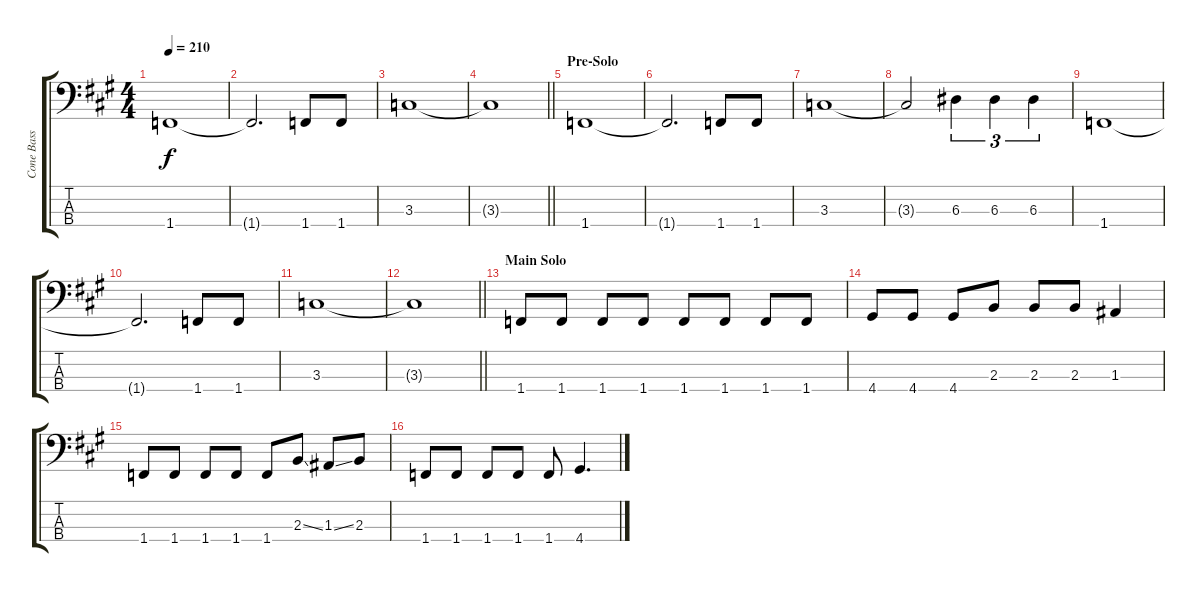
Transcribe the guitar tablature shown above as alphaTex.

\track ("Cone Bass" "Cone Bass") {instrument electricbasspick}
\staff {score tabs}
\tuning (G2 D2 A1 E1) {hide}
\ts (4 4)
\tempo 210
\clef f4
\ks a
1.4.1{dy f} |
1.4{t}.2{d} 1.4.8 1.4.8 |
3.3.1 |
\barLineRight lightlight
3.3{t}.1 |
\section ("" "Pre-Solo")
1.4.1 |
1.4{t}.2{d} 1.4.8 1.4.8 |
3.3.1 |
3.3{t}.2 6.3.4{tu (3 2)} 6.3.4{tu (3 2)} 6.3.4{tu (3 2)} |
1.4.1 |
1.4{t}.2{d} 1.4.8 1.4.8 |
3.3.1 |
\barLineRight lightlight
3.3{t}.1 |
\section ("" "Main Solo")
1.4.8 1.4.8 1.4.8 1.4.8 1.4.8 1.4.8 1.4.8 1.4.8 |
4.4.8 4.4.8 4.4.8 2.3.8 2.3.8 2.3.8 1.3.4 |
1.4.8 1.4.8 1.4.8 1.4.8 1.4.8 2.3{ss}.8 1.3{ss}.8 2.3.8 |
1.4.8 1.4.8 1.4.8 1.4.8 1.4.8 4.4.4{d}
